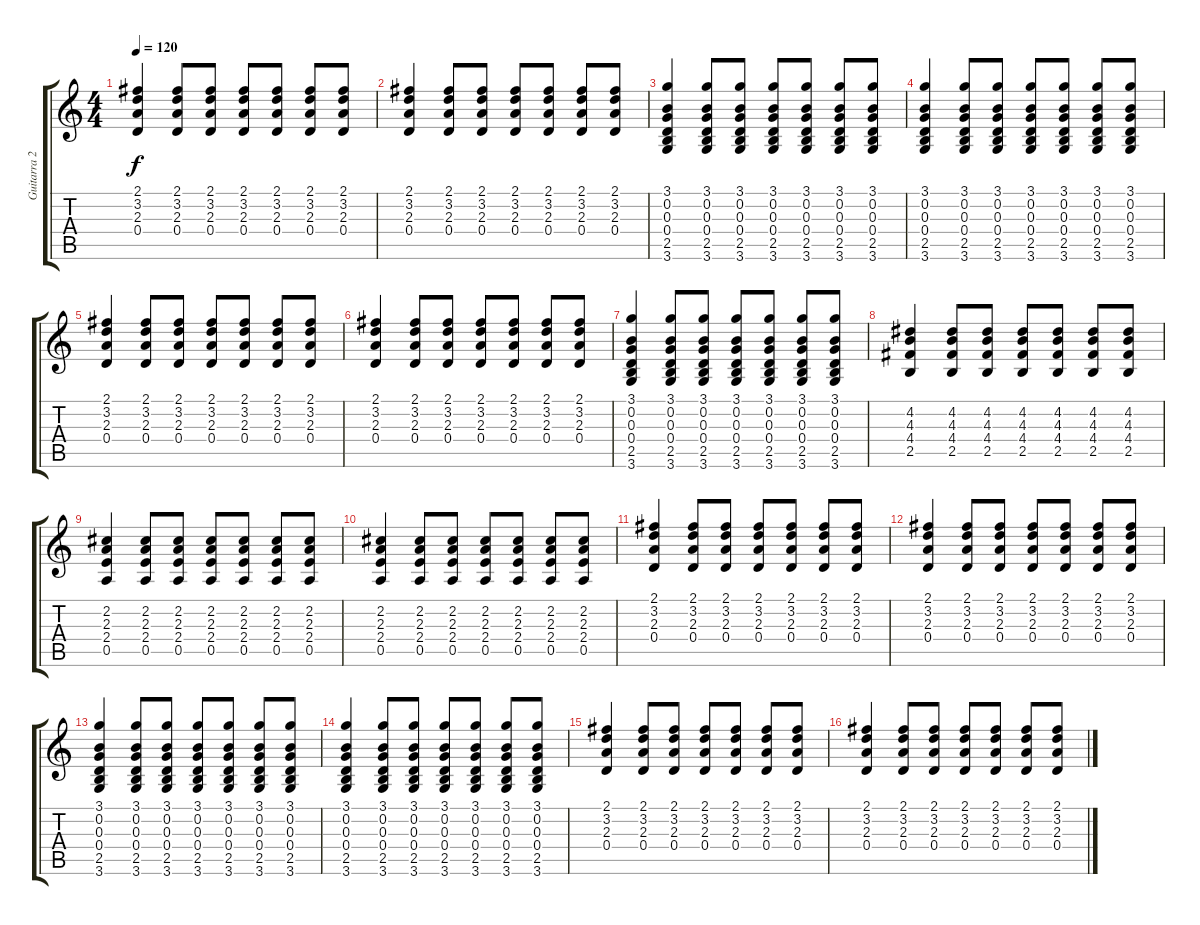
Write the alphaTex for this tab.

\track ("Guitarra 2" "Guitarra 2") {instrument acousticguitarsteel}
\staff {score tabs}
\tuning (E4 B3 G3 D3 A2 E2) {hide}
\ts (4 4)
\tempo 120
\clef g2
\ks c
(2.1 3.2 2.3 0.4).4{dy f} (2.1 3.2 2.3 0.4).8 (2.1 3.2 2.3 0.4).8 (2.1 3.2 2.3 0.4).8 (2.1 3.2 2.3 0.4).8 (2.1 3.2 2.3 0.4).8 (2.1 3.2 2.3 0.4).8 |
(2.1 3.2 2.3 0.4).4 (2.1 3.2 2.3 0.4).8 (2.1 3.2 2.3 0.4).8 (2.1 3.2 2.3 0.4).8 (2.1 3.2 2.3 0.4).8 (2.1 3.2 2.3 0.4).8 (2.1 3.2 2.3 0.4).8 |
(3.1 0.2 0.3 0.4 2.5 3.6).4 (3.1 0.2 0.3 0.4 2.5 3.6).8 (3.1 0.2 0.3 0.4 2.5 3.6).8 (3.1 0.2 0.3 0.4 2.5 3.6).8 (3.1 0.2 0.3 0.4 2.5 3.6).8 (3.1 0.2 0.3 0.4 2.5 3.6).8 (3.1 0.2 0.3 0.4 2.5 3.6).8 |
(3.1 0.2 0.3 0.4 2.5 3.6).4 (3.1 0.2 0.3 0.4 2.5 3.6).8 (3.1 0.2 0.3 0.4 2.5 3.6).8 (3.1 0.2 0.3 0.4 2.5 3.6).8 (3.1 0.2 0.3 0.4 2.5 3.6).8 (3.1 0.2 0.3 0.4 2.5 3.6).8 (3.1 0.2 0.3 0.4 2.5 3.6).8 |
(2.1 3.2 2.3 0.4).4 (2.1 3.2 2.3 0.4).8 (2.1 3.2 2.3 0.4).8 (2.1 3.2 2.3 0.4).8 (2.1 3.2 2.3 0.4).8 (2.1 3.2 2.3 0.4).8 (2.1 3.2 2.3 0.4).8 |
(2.1 3.2 2.3 0.4).4 (2.1 3.2 2.3 0.4).8 (2.1 3.2 2.3 0.4).8 (2.1 3.2 2.3 0.4).8 (2.1 3.2 2.3 0.4).8 (2.1 3.2 2.3 0.4).8 (2.1 3.2 2.3 0.4).8 |
(3.1 0.2 0.3 0.4 2.5 3.6).4 (3.1 0.2 0.3 0.4 2.5 3.6).8 (3.1 0.2 0.3 0.4 2.5 3.6).8 (3.1 0.2 0.3 0.4 2.5 3.6).8 (3.1 0.2 0.3 0.4 2.5 3.6).8 (3.1 0.2 0.3 0.4 2.5 3.6).8 (3.1 0.2 0.3 0.4 2.5 3.6).8 |
(4.2 4.3 4.4 2.5).4 (4.2 4.3 4.4 2.5).8 (4.2 4.3 4.4 2.5).8 (4.2 4.3 4.4 2.5).8 (4.2 4.3 4.4 2.5).8 (4.2 4.3 4.4 2.5).8 (4.2 4.3 4.4 2.5).8 |
(2.2 2.3 2.4 0.5).4 (2.2 2.3 2.4 0.5).8 (2.2 2.3 2.4 0.5).8 (2.2 2.3 2.4 0.5).8 (2.2 2.3 2.4 0.5).8 (2.2 2.3 2.4 0.5).8 (2.2 2.3 2.4 0.5).8 |
(2.2 2.3 2.4 0.5).4 (2.2 2.3 2.4 0.5).8 (2.2 2.3 2.4 0.5).8 (2.2 2.3 2.4 0.5).8 (2.2 2.3 2.4 0.5).8 (2.2 2.3 2.4 0.5).8 (2.2 2.3 2.4 0.5).8 |
(2.1 3.2 2.3 0.4).4 (2.1 3.2 2.3 0.4).8 (2.1 3.2 2.3 0.4).8 (2.1 3.2 2.3 0.4).8 (2.1 3.2 2.3 0.4).8 (2.1 3.2 2.3 0.4).8 (2.1 3.2 2.3 0.4).8 |
(2.1 3.2 2.3 0.4).4 (2.1 3.2 2.3 0.4).8 (2.1 3.2 2.3 0.4).8 (2.1 3.2 2.3 0.4).8 (2.1 3.2 2.3 0.4).8 (2.1 3.2 2.3 0.4).8 (2.1 3.2 2.3 0.4).8 |
(3.1 0.2 0.3 0.4 2.5 3.6).4 (3.1 0.2 0.3 0.4 2.5 3.6).8 (3.1 0.2 0.3 0.4 2.5 3.6).8 (3.1 0.2 0.3 0.4 2.5 3.6).8 (3.1 0.2 0.3 0.4 2.5 3.6).8 (3.1 0.2 0.3 0.4 2.5 3.6).8 (3.1 0.2 0.3 0.4 2.5 3.6).8 |
(3.1 0.2 0.3 0.4 2.5 3.6).4 (3.1 0.2 0.3 0.4 2.5 3.6).8 (3.1 0.2 0.3 0.4 2.5 3.6).8 (3.1 0.2 0.3 0.4 2.5 3.6).8 (3.1 0.2 0.3 0.4 2.5 3.6).8 (3.1 0.2 0.3 0.4 2.5 3.6).8 (3.1 0.2 0.3 0.4 2.5 3.6).8 |
(2.1 3.2 2.3 0.4).4 (2.1 3.2 2.3 0.4).8 (2.1 3.2 2.3 0.4).8 (2.1 3.2 2.3 0.4).8 (2.1 3.2 2.3 0.4).8 (2.1 3.2 2.3 0.4).8 (2.1 3.2 2.3 0.4).8 |
(2.1 3.2 2.3 0.4).4 (2.1 3.2 2.3 0.4).8 (2.1 3.2 2.3 0.4).8 (2.1 3.2 2.3 0.4).8 (2.1 3.2 2.3 0.4).8 (2.1 3.2 2.3 0.4).8 (2.1 3.2 2.3 0.4).8
